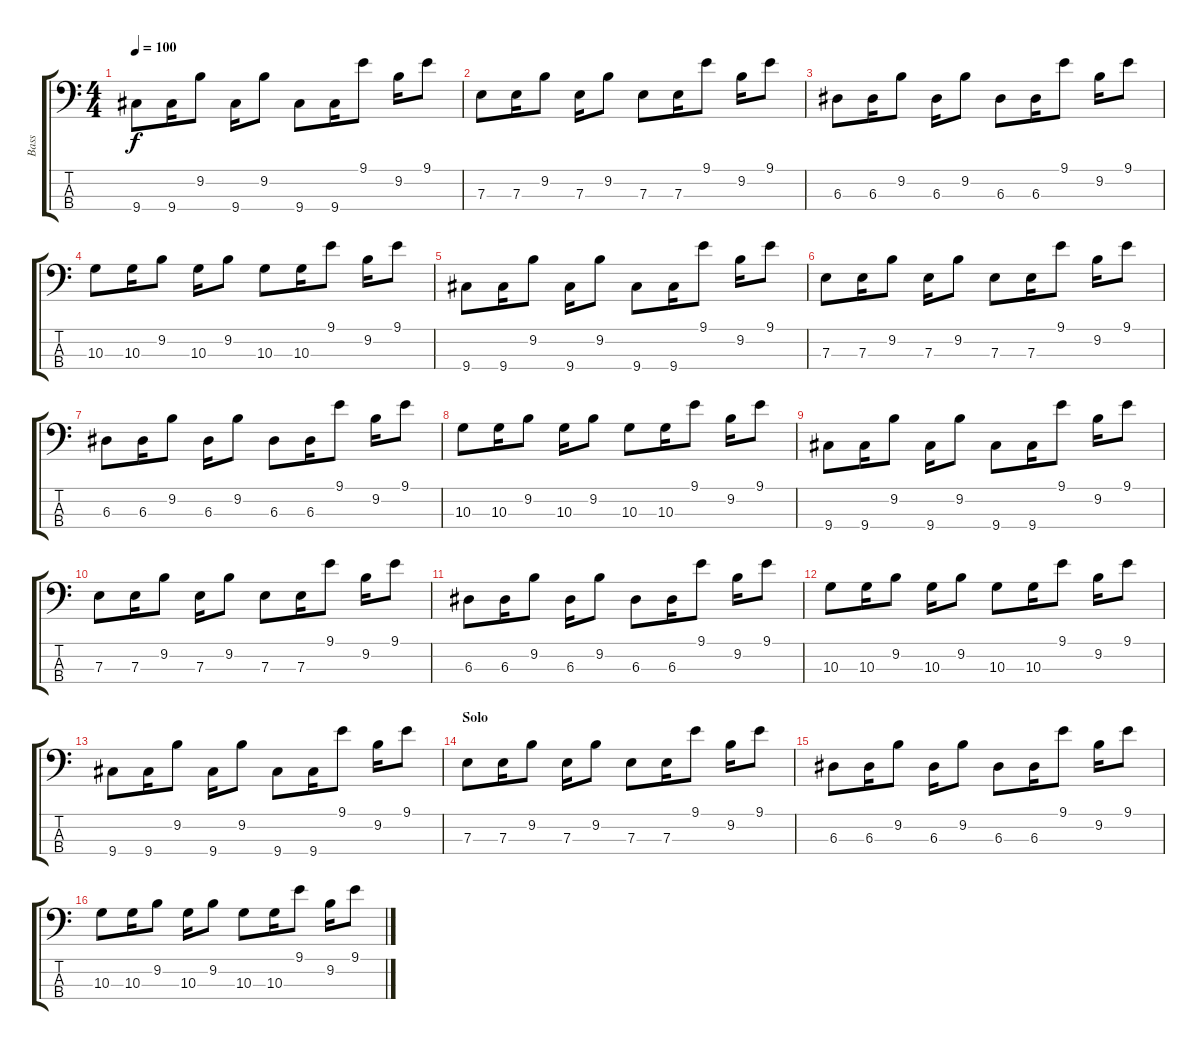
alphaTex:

\track ("Bass" "Bass") {instrument electricbassfinger}
\staff {score tabs}
\tuning (G2 D2 A1 E1) {hide}
\ts (4 4)
\tempo 100
\clef f4
\ks c
9.4.8{dy f} 9.4.16 9.2.8 9.4.16 9.2.8 9.4.8 9.4.16 9.1.8 9.2.16 9.1.8 |
7.3.8 7.3.16 9.2.8 7.3.16 9.2.8 7.3.8 7.3.16 9.1.8 9.2.16 9.1.8 |
6.3.8 6.3.16 9.2.8 6.3.16 9.2.8 6.3.8 6.3.16 9.1.8 9.2.16 9.1.8 |
10.3.8 10.3.16 9.2.8 10.3.16 9.2.8 10.3.8 10.3.16 9.1.8 9.2.16 9.1.8 |
9.4.8 9.4.16 9.2.8 9.4.16 9.2.8 9.4.8 9.4.16 9.1.8 9.2.16 9.1.8 |
7.3.8 7.3.16 9.2.8 7.3.16 9.2.8 7.3.8 7.3.16 9.1.8 9.2.16 9.1.8 |
6.3.8 6.3.16 9.2.8 6.3.16 9.2.8 6.3.8 6.3.16 9.1.8 9.2.16 9.1.8 |
10.3.8 10.3.16 9.2.8 10.3.16 9.2.8 10.3.8 10.3.16 9.1.8 9.2.16 9.1.8 |
9.4.8 9.4.16 9.2.8 9.4.16 9.2.8 9.4.8 9.4.16 9.1.8 9.2.16 9.1.8 |
7.3.8 7.3.16 9.2.8 7.3.16 9.2.8 7.3.8 7.3.16 9.1.8 9.2.16 9.1.8 |
6.3.8 6.3.16 9.2.8 6.3.16 9.2.8 6.3.8 6.3.16 9.1.8 9.2.16 9.1.8 |
10.3.8 10.3.16 9.2.8 10.3.16 9.2.8 10.3.8 10.3.16 9.1.8 9.2.16 9.1.8 |
9.4.8 9.4.16 9.2.8 9.4.16 9.2.8 9.4.8 9.4.16 9.1.8 9.2.16 9.1.8 |
\section ("" "Solo")
7.3.8 7.3.16 9.2.8 7.3.16 9.2.8 7.3.8 7.3.16 9.1.8 9.2.16 9.1.8 |
6.3.8 6.3.16 9.2.8 6.3.16 9.2.8 6.3.8 6.3.16 9.1.8 9.2.16 9.1.8 |
10.3.8 10.3.16 9.2.8 10.3.16 9.2.8 10.3.8 10.3.16 9.1.8 9.2.16 9.1.8
